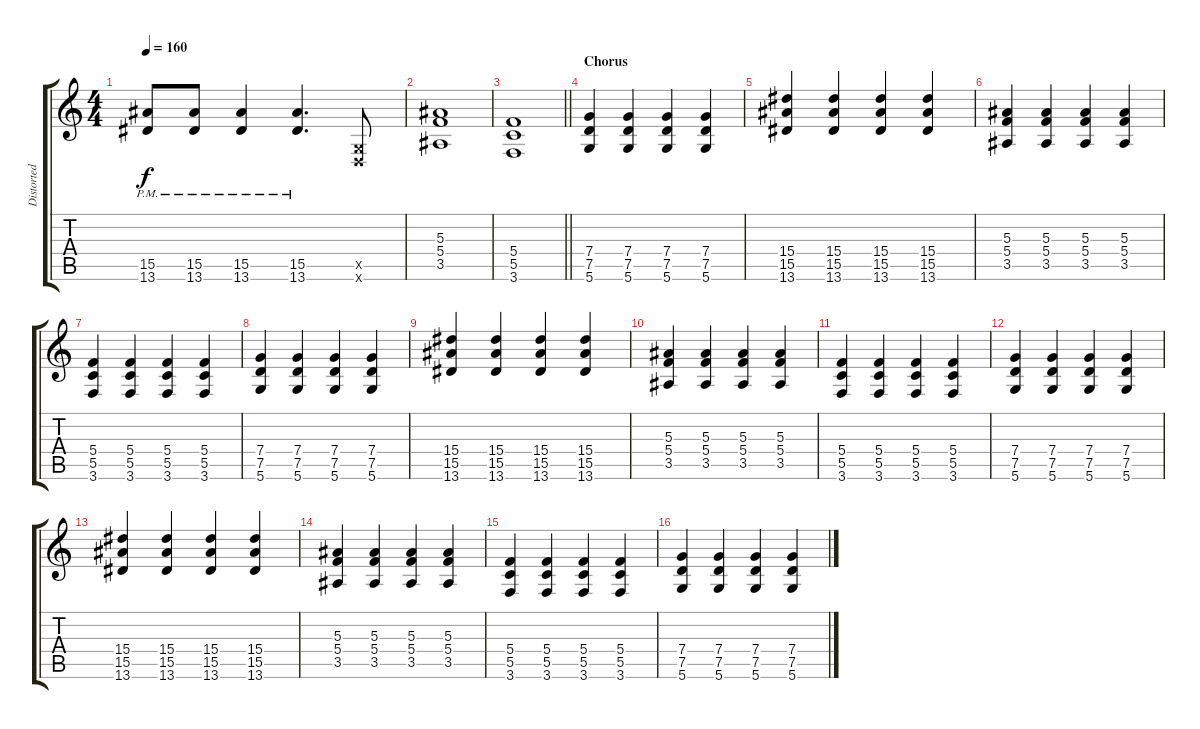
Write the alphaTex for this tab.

\track ("Distorted Rhythm" "Distorted ") {instrument overdrivenguitar}
\staff {score tabs}
\tuning (D4 A3 F3 C3 G2 D2) {hide}
\ts (4 4)
\tempo 160
\clef g2
\ks c
(15.5{pm} 13.6{pm}).8{dy f} (15.5{pm} 13.6{pm}).8 (15.5{pm} 13.6{pm}).4 (15.5{pm} 13.6{pm}).4{d} (0.5{x} 0.6{x}).8 |
(5.3 5.4 3.5).1 |
\barLineRight lightlight
(5.4 5.5 3.6).1 |
\section ("" "Chorus")
(7.4 7.5 5.6).4 (7.4 7.5 5.6).4 (7.4 7.5 5.6).4 (7.4 7.5 5.6).4 |
(15.4 15.5 13.6).4 (15.4 15.5 13.6).4 (15.4 15.5 13.6).4 (15.4 15.5 13.6).4 |
(5.3 5.4 3.5).4 (5.3 5.4 3.5).4 (5.3 5.4 3.5).4 (5.3 5.4 3.5).4 |
(5.4 5.5 3.6).4 (5.4 5.5 3.6).4 (5.4 5.5 3.6).4 (5.4 5.5 3.6).4 |
(7.4 7.5 5.6).4 (7.4 7.5 5.6).4 (7.4 7.5 5.6).4 (7.4 7.5 5.6).4 |
(15.4 15.5 13.6).4 (15.4 15.5 13.6).4 (15.4 15.5 13.6).4 (15.4 15.5 13.6).4 |
(5.3 5.4 3.5).4 (5.3 5.4 3.5).4 (5.3 5.4 3.5).4 (5.3 5.4 3.5).4 |
(5.4 5.5 3.6).4 (5.4 5.5 3.6).4 (5.4 5.5 3.6).4 (5.4 5.5 3.6).4 |
(7.4 7.5 5.6).4 (7.4 7.5 5.6).4 (7.4 7.5 5.6).4 (7.4 7.5 5.6).4 |
(15.4 15.5 13.6).4 (15.4 15.5 13.6).4 (15.4 15.5 13.6).4 (15.4 15.5 13.6).4 |
(5.3 5.4 3.5).4 (5.3 5.4 3.5).4 (5.3 5.4 3.5).4 (5.3 5.4 3.5).4 |
(5.4 5.5 3.6).4 (5.4 5.5 3.6).4 (5.4 5.5 3.6).4 (5.4 5.5 3.6).4 |
(7.4 7.5 5.6).4 (7.4 7.5 5.6).4 (7.4 7.5 5.6).4 (7.4 7.5 5.6).4
